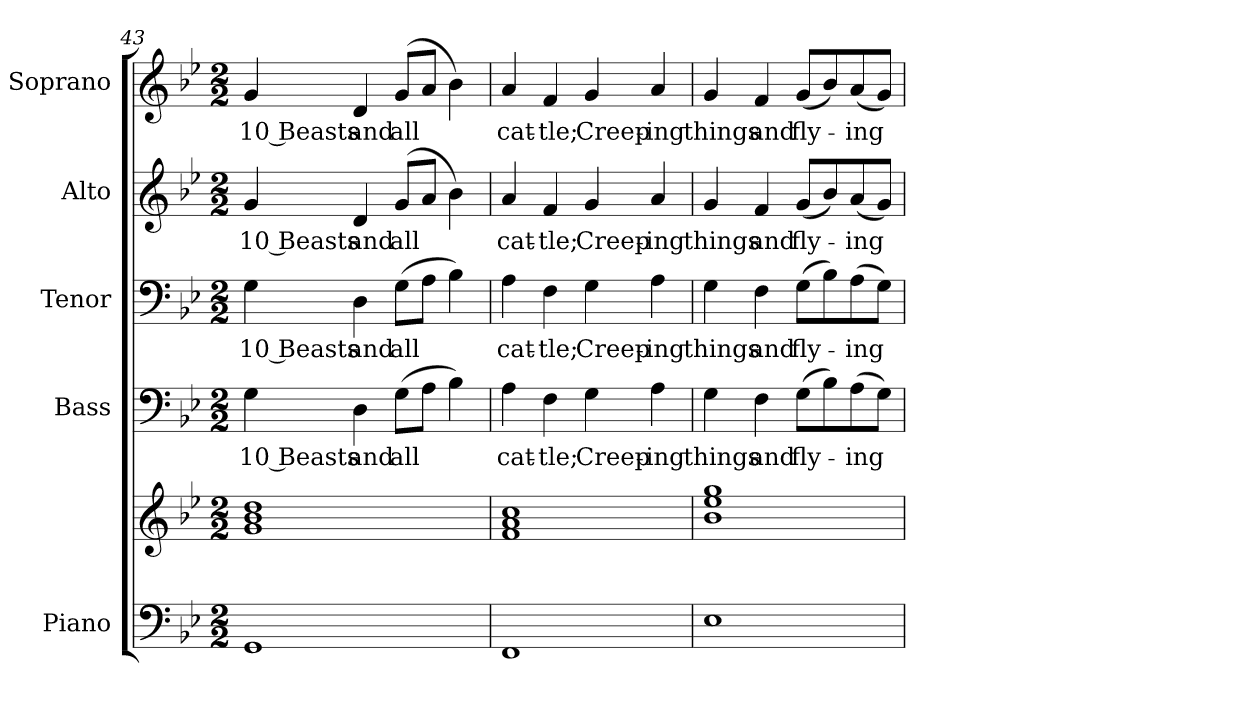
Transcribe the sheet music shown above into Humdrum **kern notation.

**kern	**kern	**kern	**text	**kern	**text	**kern	**text	**kern	**text
*part5	*part5	*part4	*part4	*part3	*part3	*part2	*part2	*part1	*part1
*staff6	*staff5	*staff4	*staff4	*staff3	*staff3	*staff2	*staff2	*staff1	*staff1
*I"Piano	*	*I"Bass	*	*I"Tenor	*	*I"Alto	*	*I"Soprano	*
*I'Pno.	*	*I'B.	*	*I'T.	*	*I'A.	*	*I'S.	*
!!LO:PB:g=z
*clefF4	*clefG2	*clefF4	*	*clefF4	*	*clefG2	*	*clefG2	*
*k[b-e-]	*k[b-e-]	*k[b-e-]	*	*k[b-e-]	*	*k[b-e-]	*	*k[b-e-]	*
*B-:	*B-:	*B-:	*	*B-:	*	*B-:	*	*B-:	*
*M2/2	*M2/2	*M2/2	*	*M2/2	*	*M2/2	*	*M2/2	*
=43	=43	=43	=43	=43	=43	=43	=43	=43	=43
!	!	!	!LO:LY:b:color=#000000	!	!	!	!	!	!
!	!	!	!	!	!LO:LY:b:color=#000000	!	!	!	!
!	!	!	!	!	!	!	!LO:LY:b:color=#000000	!	!
!	!	!	!	!	!	!	!	!	!LO:LY:b:color=#000000
1GGi	1gi 1b-i 1ddi	4Gi\	10 Beasts	4Gi\	10 Beasts	4gi/	10 Beasts	4gi/	10 Beasts
!	!	!	!LO:LY:b:color=#000000	!	!	!	!	!	!
!	!	!	!	!	!LO:LY:b:color=#000000	!	!	!	!
!	!	!	!	!	!	!	!LO:LY:b:color=#000000	!	!
!	!	!	!	!	!	!	!	!	!LO:LY:b:color=#000000
.	.	4Di\	and	4Di\	and	4di/	and	4di/	and
!	!	!	!LO:LY:b:color=#000000	!	!	!	!	!	!
!	!	!	!	!	!LO:LY:b:color=#000000	!	!	!	!
!	!	!	!	!	!	!	!LO:LY:b:color=#000000	!	!
!	!	!	!	!	!	!	!	!	!LO:LY:b:color=#000000
.	.	(8Gi\L	all	(8Gi\L	all	(8gi/L	all	(8gi/L	all
.	.	8Ai\J	.	8Ai\J	.	8ai/J	.	8ai/J	.
.	.	4B-i\)	.	4B-i\)	.	4b-i\)	.	4b-i\)	.
=44	=44	=44	=44	=44	=44	=44	=44	=44	=44
!	!	!	!LO:LY:b:color=#000000	!	!	!	!	!	!
!	!	!	!	!	!LO:LY:b:color=#000000	!	!	!	!
!	!	!	!	!	!	!	!LO:LY:b:color=#000000	!	!
!	!	!	!	!	!	!	!	!	!LO:LY:b:color=#000000
1FFi	1fi 1ai 1cci	4Ai\	cat-	4Ai\	cat-	4ai/	cat-	4ai/	cat-
!	!	!	!LO:LY:b:color=#000000	!	!	!	!	!	!
!	!	!	!	!	!LO:LY:b:color=#000000	!	!	!	!
!	!	!	!	!	!	!	!LO:LY:b:color=#000000	!	!
!	!	!	!	!	!	!	!	!	!LO:LY:b:color=#000000
.	.	4Fi\	-tle;	4Fi\	-tle;	4fi/	-tle;	4fi/	-tle;
!	!	!	!LO:LY:b:color=#000000	!	!	!	!	!	!
!	!	!	!	!	!LO:LY:b:color=#000000	!	!	!	!
!	!	!	!	!	!	!	!LO:LY:b:color=#000000	!	!
!	!	!	!	!	!	!	!	!	!LO:LY:b:color=#000000
.	.	4Gi\	Creep-	4Gi\	Creep-	4gi/	Creep-	4gi/	Creep-
!	!	!	!LO:LY:b:color=#000000	!	!	!	!	!	!
!	!	!	!	!	!LO:LY:b:color=#000000	!	!	!	!
!	!	!	!	!	!	!	!LO:LY:b:color=#000000	!	!
!	!	!	!	!	!	!	!	!	!LO:LY:b:color=#000000
.	.	4Ai\	-ing	4Ai\	-ing	4ai/	-ing	4ai/	-ing
=45	=45	=45	=45	=45	=45	=45	=45	=45	=45
!	!	!	!LO:LY:b:color=#000000	!	!	!	!	!	!
!	!	!	!	!	!LO:LY:b:color=#000000	!	!	!	!
!	!	!	!	!	!	!	!LO:LY:b:color=#000000	!	!
!	!	!	!	!	!	!	!	!	!LO:LY:b:color=#000000
1E-i	1b-i 1ee-i 1ggi	4Gi\	things	4Gi\	things	4gi/	things	4gi/	things
!	!	!	!LO:LY:b:color=#000000	!	!	!	!	!	!
!	!	!	!	!	!LO:LY:b:color=#000000	!	!	!	!
!	!	!	!	!	!	!	!LO:LY:b:color=#000000	!	!
!	!	!	!	!	!	!	!	!	!LO:LY:b:color=#000000
.	.	4Fi\	and	4Fi\	and	4fi/	and	4fi/	and
!	!	!	!LO:LY:b:color=#000000	!	!	!	!	!	!
!	!	!	!	!	!LO:LY:b:color=#000000	!	!	!	!
!	!	!	!	!	!	!	!LO:LY:b:color=#000000	!	!
!	!	!	!	!	!	!	!	!	!LO:LY:b:color=#000000
.	.	(8Gi\L	fly-	(8Gi\L	fly-	(8gi/L	fly-	(8gi/L	fly-
.	.	8B-i\)	.	8B-i\)	.	8b-i/)	.	8b-i/)	.
!	!	!	!LO:LY:b:color=#000000	!	!	!	!	!	!
!	!	!	!	!	!LO:LY:b:color=#000000	!	!	!	!
!	!	!	!	!	!	!	!LO:LY:b:color=#000000	!	!
!	!	!	!	!	!	!	!	!	!LO:LY:b:color=#000000
.	.	(8Ai\	-ing	(8Ai\	-ing	(8ai/	-ing	(8ai/	-ing
.	.	8Gi\J)	.	8Gi\J)	.	8gi/J)	.	8gi/J)	.
=	=	=	=	=	=	=	=	=	=
*-	*-	*-	*-	*-	*-	*-	*-	*-	*-
